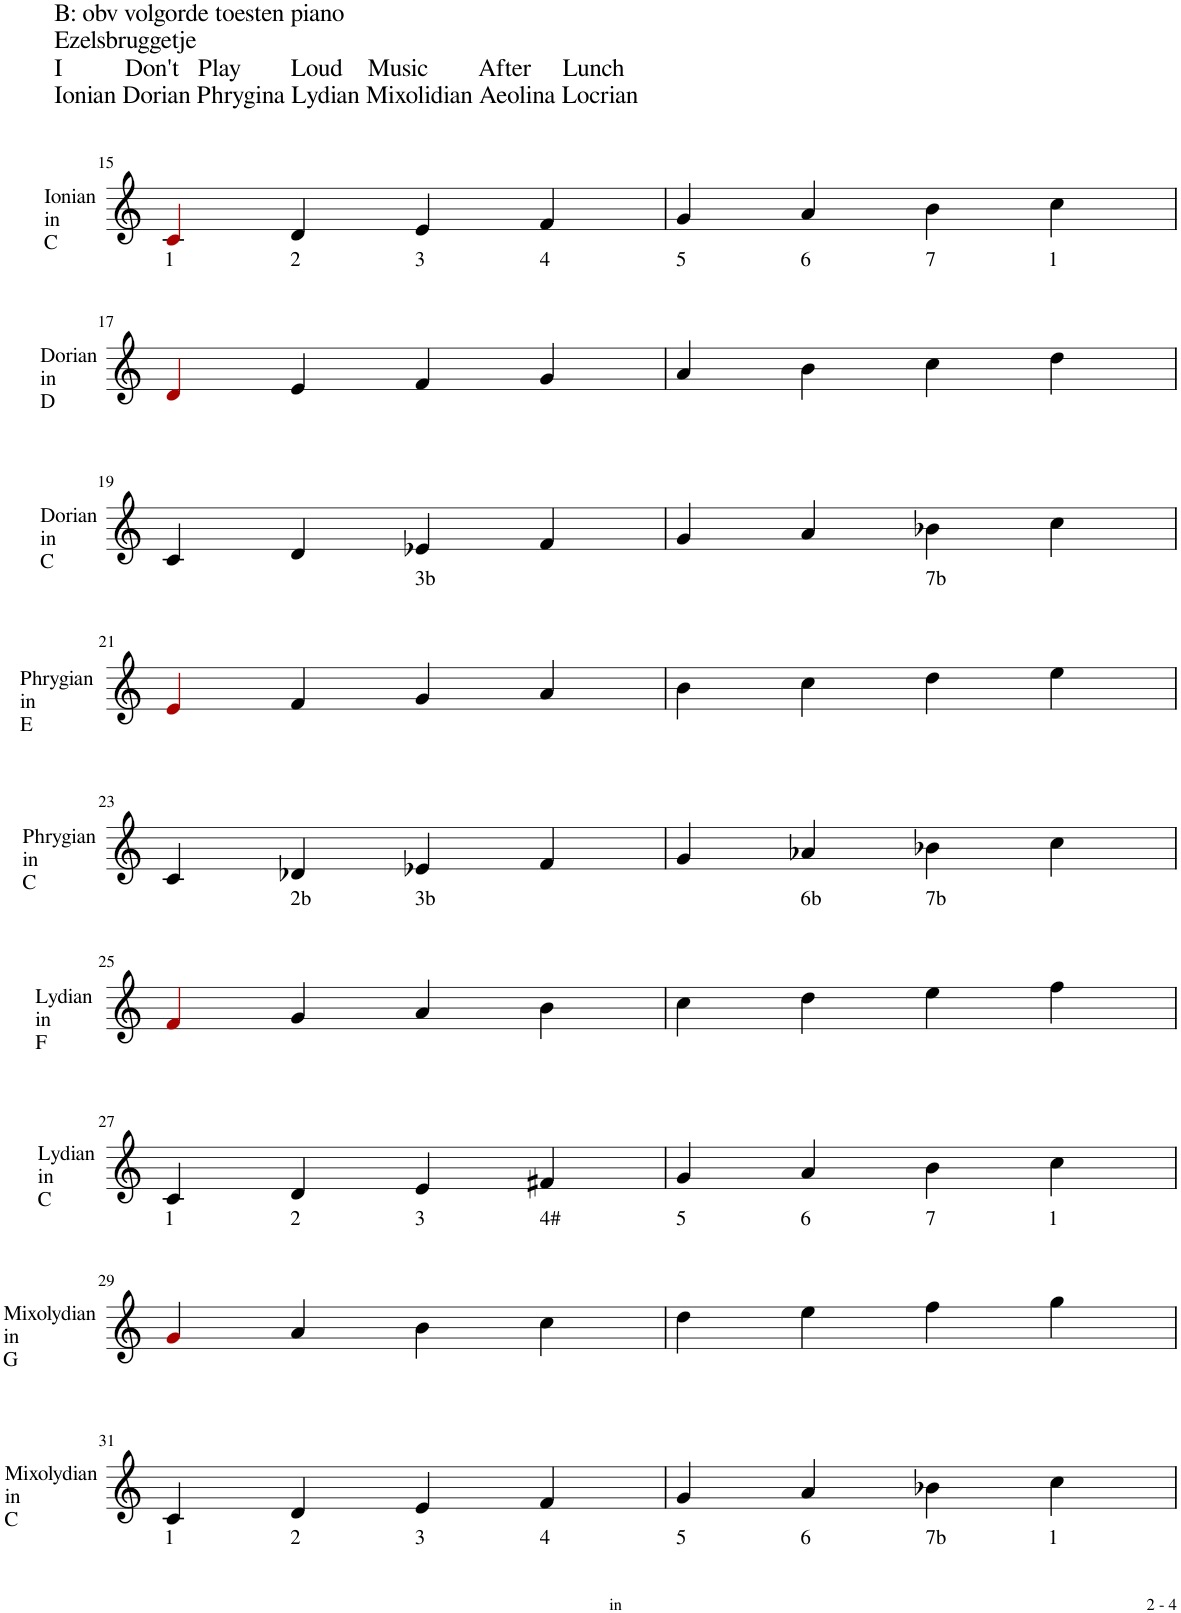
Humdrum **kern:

**kern
*part1
*staff1
*I"Piano
*I'Pno.
!!LO:PB:g=z
*clefG2
*k[]
*M4/4
=15
!LO:TX:a:t=B&colon; obv volgorde toesten piano
!LO:TX:a:t=Ezelsbruggetje
!LO:TX:a:t=I          Don't   Play        Loud    Music        After     Lunch
!LO:TX:a:t=Ionian Dorian Phrygina Lydian Mixolidian Aeolina Locrian
!LO:TX:b:t=1
4ci/
!LO:TX:b:t=2
4d/
!LO:TX:b:t=3
4e/
!LO:TX:b:t=4
4f/
=16
!LO:TX:b:t=5
4g/
!LO:TX:b:t=6
4a/
!LO:TX:b:t=7
4b\
!LO:TX:b:t=1
4cc\
!!LO:LB:g=z
=17
4di/
4e/
4f/
4g/
=18
4a/
4b\
4cc\
4dd\
!!LO:LB:g=z
=19
4c/
4d/
!LO:TX:b:t=3b
4e-X/
4f/
=20
4g/
4a/
!LO:TX:b:t=7b
4b-X\
4cc\
!!LO:LB:g=z
=21
4ei/
4f/
4g/
4a/
=22
4b\
4cc\
4dd\
4ee\
!!LO:LB:g=z
=23
4c/
!LO:TX:b:t=2b
4d-X/
!LO:TX:b:t=3b
4e-X/
4f/
=24
4g/
!LO:TX:b:t=6b
4a-X/
!LO:TX:b:t=7b
4b-X\
4cc\
!!LO:LB:g=z
=25
4fi/
4g/
4a/
4b\
=26
4cc\
4dd\
4ee\
4ff\
!!LO:LB:g=z
=27
!LO:TX:b:t=1
4c/
!LO:TX:b:t=2
4d/
!LO:TX:b:t=3
4e/
!LO:TX:b:t=4#
4f#X/
=28
!LO:TX:b:t=5
4g/
!LO:TX:b:t=6
4a/
!LO:TX:b:t=7
4b\
!LO:TX:b:t=1
4cc\
!!LO:LB:g=z
=29
4gi/
4a/
4b\
4cc\
=30
4dd\
4ee\
4ff\
4gg\
!!LO:LB:g=z
=31
!LO:TX:b:t=1
4c/
!LO:TX:b:t=2
4d/
!LO:TX:b:t=3
4e/
!LO:TX:b:t=4
4f/
=32
!LO:TX:b:t=5
4g/
!LO:TX:b:t=6
4a/
!LO:TX:b:t=7b
4b-X\
!LO:TX:b:t=1
4cc\
=
*-
